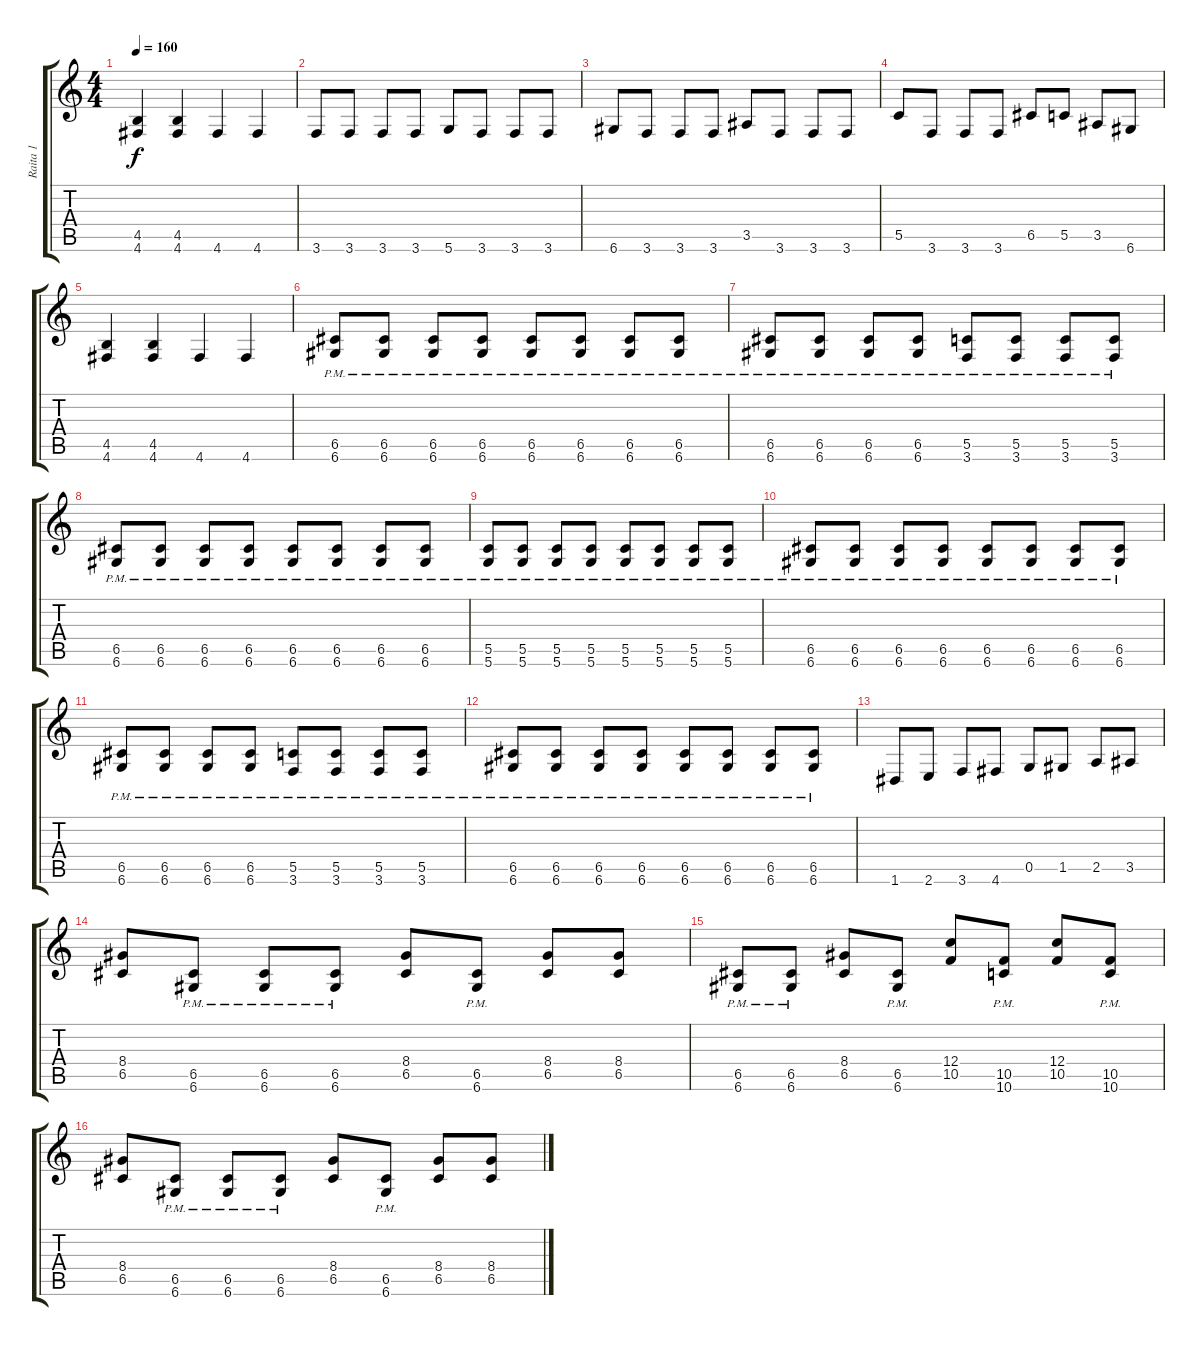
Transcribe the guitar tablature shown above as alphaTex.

\track ("Raita 1" "Raita 1") {instrument distortionguitar}
\staff {score tabs}
\tuning (D4 A3 F3 C3 G2 D2) {hide}
\ts (4 4)
\tempo 160
\clef g2
\ks c
(4.5 4.6).4{dy f} (4.5 4.6).4 4.6.4 4.6.4 |
3.6.8 3.6.8 3.6.8 3.6.8 5.6.8 3.6.8 3.6.8 3.6.8 |
6.6.8 3.6.8 3.6.8 3.6.8 3.5.8 3.6.8 3.6.8 3.6.8 |
5.5.8 3.6.8 3.6.8 3.6.8 6.5.8 5.5.8 3.5.8 6.6.8 |
(4.5 4.6).4 (4.5 4.6).4 4.6.4 4.6.4 |
(6.5{pm} 6.6{pm}).8 (6.5{pm} 6.6{pm}).8 (6.5{pm} 6.6{pm}).8 (6.5{pm} 6.6{pm}).8 (6.5{pm} 6.6{pm}).8 (6.5{pm} 6.6{pm}).8 (6.5{pm} 6.6{pm}).8 (6.5{pm} 6.6{pm}).8 |
(6.5{pm} 6.6{pm}).8 (6.5{pm} 6.6{pm}).8 (6.5{pm} 6.6{pm}).8 (6.5{pm} 6.6{pm}).8 (5.5{pm} 3.6{pm}).8 (5.5{pm} 3.6{pm}).8 (5.5{pm} 3.6{pm}).8 (5.5{pm} 3.6{pm}).8 |
(6.5{pm} 6.6{pm}).8 (6.5{pm} 6.6{pm}).8 (6.5{pm} 6.6{pm}).8 (6.5{pm} 6.6{pm}).8 (6.5{pm} 6.6{pm}).8 (6.5{pm} 6.6{pm}).8 (6.5{pm} 6.6{pm}).8 (6.5{pm} 6.6{pm}).8 |
(5.5{pm} 5.6{pm}).8 (5.5{pm} 5.6{pm}).8 (5.5{pm} 5.6{pm}).8 (5.5{pm} 5.6{pm}).8 (5.5{pm} 5.6{pm}).8 (5.5{pm} 5.6{pm}).8 (5.5{pm} 5.6{pm}).8 (5.5{pm} 5.6{pm}).8 |
(6.5{pm} 6.6{pm}).8 (6.5{pm} 6.6{pm}).8 (6.5{pm} 6.6{pm}).8 (6.5{pm} 6.6{pm}).8 (6.5{pm} 6.6{pm}).8 (6.5{pm} 6.6{pm}).8 (6.5{pm} 6.6{pm}).8 (6.5{pm} 6.6{pm}).8 |
(6.5{pm} 6.6{pm}).8 (6.5{pm} 6.6{pm}).8 (6.5{pm} 6.6{pm}).8 (6.5{pm} 6.6{pm}).8 (5.5{pm} 3.6{pm}).8 (5.5{pm} 3.6{pm}).8 (5.5{pm} 3.6{pm}).8 (5.5{pm} 3.6{pm}).8 |
(6.5{pm} 6.6{pm}).8 (6.5{pm} 6.6{pm}).8 (6.5{pm} 6.6{pm}).8 (6.5{pm} 6.6{pm}).8 (6.5{pm} 6.6{pm}).8 (6.5{pm} 6.6{pm}).8 (6.5{pm} 6.6{pm}).8 (6.5{pm} 6.6{pm}).8 |
1.6.8 2.6.8 3.6.8 4.6.8 0.5.8 1.5.8 2.5.8 3.5.8 |
(8.4 6.5).8 (6.5{pm} 6.6{pm}).8 (6.5{pm} 6.6{pm}).8 (6.5{pm} 6.6{pm}).8 (8.4 6.5).8 (6.5{pm} 6.6{pm}).8 (8.4 6.5).8 (8.4 6.5).8 |
(6.5{pm} 6.6{pm}).8 (6.5{pm} 6.6{pm}).8 (8.4 6.5).8 (6.5{pm} 6.6{pm}).8 (12.4 10.5).8 (10.5{pm} 10.6{pm}).8 (12.4 10.5).8 (10.5{pm} 10.6{pm}).8 |
(8.4 6.5).8 (6.5{pm} 6.6{pm}).8 (6.5{pm} 6.6{pm}).8 (6.5{pm} 6.6{pm}).8 (8.4 6.5).8 (6.5{pm} 6.6{pm}).8 (8.4 6.5).8 (8.4 6.5).8
